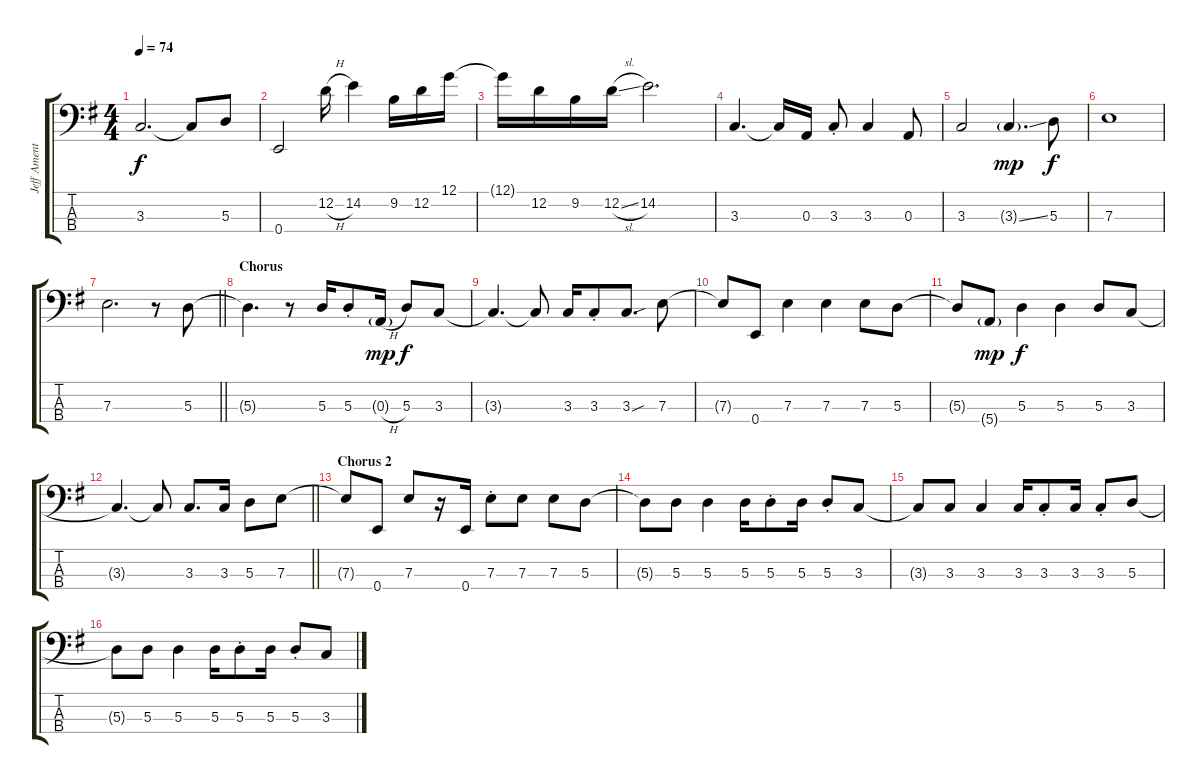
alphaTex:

\track ("Jeff Ament" "Jeff Ament") {instrument electricbassfinger}
\staff {score tabs}
\tuning (G2 D2 A1 E1) {hide}
\ts (4 4)
\tempo 74
\clef f4
\ks eminor
3.3.2{d dy f} 3.3{t}.8 5.3.8 |
0.4.2 12.2{h}.16 14.2.4 9.2.16 12.2.16 12.1.16 |
12.1{t}.16 12.2.16 9.2.16 12.2{sl}.16 14.2.2{d} |
3.3.4{d} 3.3{t}.16 0.3.16 3.3{st}.8 3.3.4 0.3.8 |
3.3.2 3.3{ss g}.4{d dy mp} 5.3.8{dy f} |
7.3.1 |
\barLineRight lightlight
7.3.2{d} r.8 5.3.8 |
\section ("" "Chorus")
5.3{t}.4{d} r.8 5.3.16 5.3{st}.8 0.3{h g}.16{dy mp} 5.3.8{dy f} 3.3.8 |
3.3{t}.4{d} 3.3{t}.8 3.3.16 3.3{st}.8 3.3{sou}.8{d} 7.3.8 |
7.3{t}.8 0.4.8 7.3.4 7.3.4 7.3.8 5.3.8 |
5.3{t}.8 5.4{g}.8{dy mp} 5.3.4{dy f} 5.3.4 5.3.8 3.3.8 |
\barLineRight lightlight
3.3{t}.4{d} 3.3{t}.8 3.3.8{d} 3.3.16 5.3.8 7.3.8 |
\section ("" "Chorus 2")
7.3{t}.8 0.4.8 7.3.8 r.16 0.4.16 7.3{st}.8 7.3.8 7.3.8 5.3.8 |
5.3{t}.8 5.3.8 5.3.4 5.3.16 5.3{st}.8 5.3.16 5.3{st}.8 3.3.8 |
3.3{t}.8 3.3.8 3.3.4 3.3.16 3.3{st}.8 3.3.16 3.3{st}.8 5.3.8 |
5.3{t}.8 5.3.8 5.3.4 5.3.16 5.3{st}.8 5.3.16 5.3{st}.8 3.3.8
